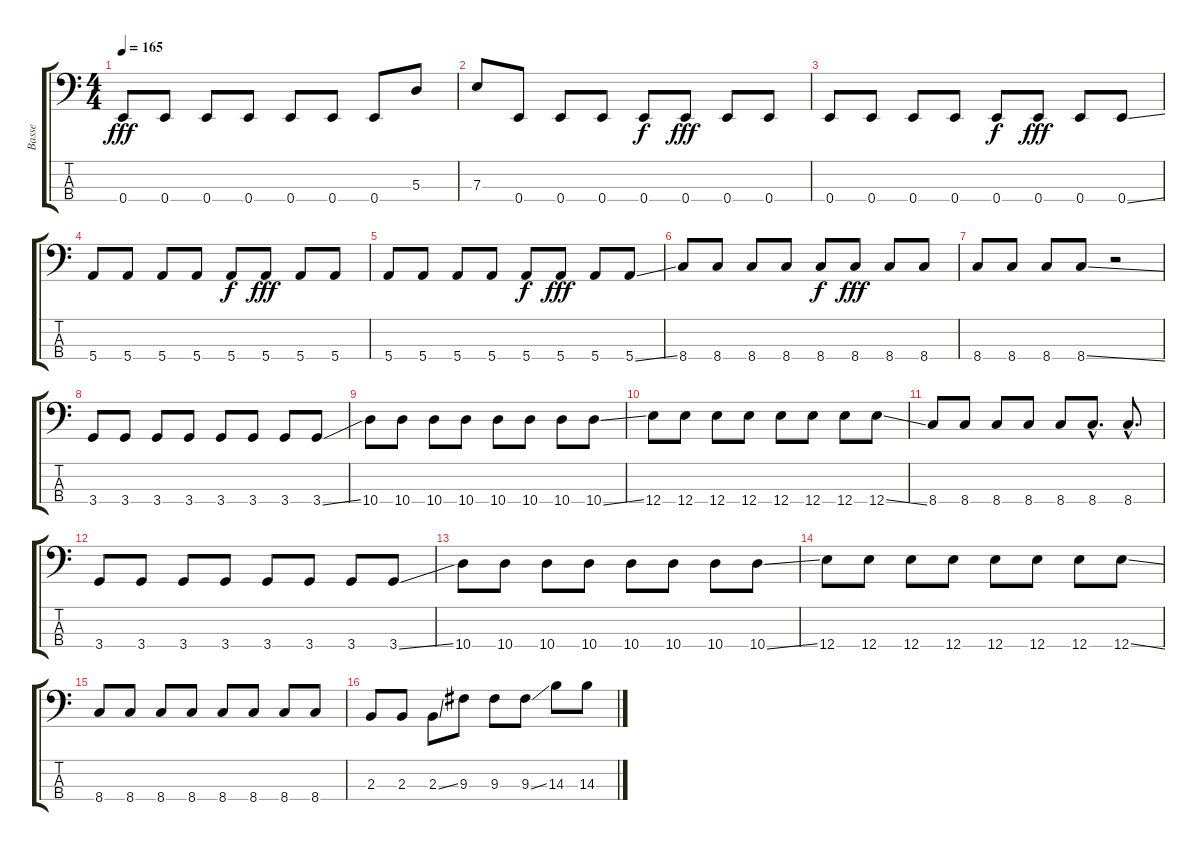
\track ("Basse" "Basse") {instrument electricbasspick}
\staff {score tabs}
\tuning (G2 D2 A1 E1) {hide}
\ts (4 4)
\tempo 165
\clef f4
\ks c
0.4.8{dy fff} 0.4.8 0.4.8 0.4.8 0.4.8 0.4.8 0.4.8 5.3.8 |
7.3.8 0.4.8 0.4.8 0.4.8 0.4.8{dy f} 0.4.8{dy fff} 0.4.8 0.4.8 |
0.4.8 0.4.8 0.4.8 0.4.8 0.4.8{dy f} 0.4.8{dy fff} 0.4.8 0.4{ss}.8 |
5.4.8 5.4.8 5.4.8 5.4.8 5.4.8{dy f} 5.4.8{dy fff} 5.4.8 5.4.8 |
5.4.8 5.4.8 5.4.8 5.4.8 5.4.8{dy f} 5.4.8{dy fff} 5.4.8 5.4{ss}.8 |
8.4.8 8.4.8 8.4.8 8.4.8 8.4.8{dy f} 8.4.8{dy fff} 8.4.8 8.4.8 |
8.4.8 8.4.8 8.4.8 8.4{ss}.8 r.2 |
3.4.8{volume 16} 3.4.8 3.4.8 3.4.8 3.4.8 3.4.8 3.4.8 3.4{ss}.8 |
10.4.8 10.4.8 10.4.8 10.4.8 10.4.8 10.4.8 10.4.8 10.4{ss}.8 |
12.4.8 12.4.8 12.4.8 12.4.8 12.4.8 12.4.8 12.4.8 12.4{ss}.8 |
8.4.8 8.4.8 8.4.8 8.4.8 8.4.8 8.4{hac}.8{d} 8.4{hac}.8{d} |
3.4.8{volume 16} 3.4.8 3.4.8 3.4.8 3.4.8 3.4.8 3.4.8 3.4{ss}.8 |
10.4.8 10.4.8 10.4.8 10.4.8 10.4.8 10.4.8 10.4.8 10.4{ss}.8 |
12.4.8 12.4.8 12.4.8 12.4.8 12.4.8 12.4.8 12.4.8 12.4{ss}.8 |
8.4.8 8.4.8 8.4.8 8.4.8 8.4.8 8.4.8 8.4.8 8.4.8 |
2.3.8 2.3.8 2.3{ss}.8 9.3.8 9.3.8 9.3{ss}.8 14.3.8 14.3.8
